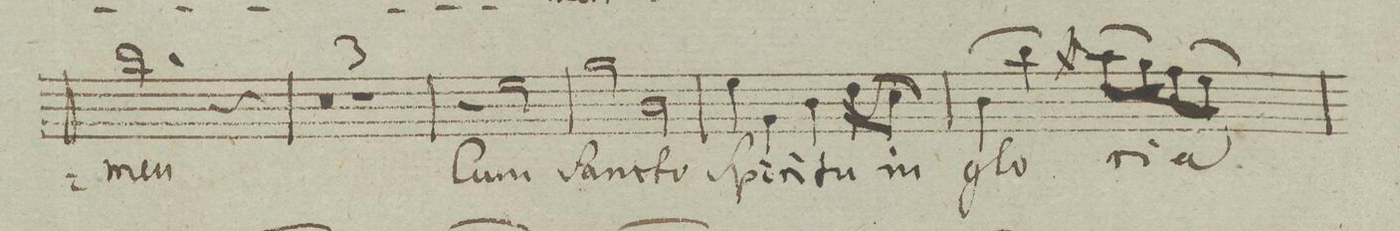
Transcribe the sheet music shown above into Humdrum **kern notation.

**kern	**text	**dynam
*I"Soprano. Tutti.	*	*
*clefC1	*	*
*k[]	*	*
*met(c)	*	*
*M4/4	*	*
2.gg\	-men	.
4r	.	.
=92	=92	=92
0r	.	.
=93	=93	=93
=94	=94	=94
1r	.	.
=95	=95	=95
2r	.	.
2cc\	cum	.
=96	=96	=96
2ee\	ſan-	.
2g\	-cto	.
=97	=97	=97
4cc\	ſpi-	.
4e\	-ri-	.
4g\	-tu	.
(>8b\L	in	.
8a\J)	.	.
=98	=98	=98
(>4g\	glo-	.
4gg\)	.	.
(>8ff#X\L	-ri-	.
8ee\J)	.	.
(>8dd\L	-a	.
8cc\J)	.	.
=99	=99	=99
*-	*-	*-
